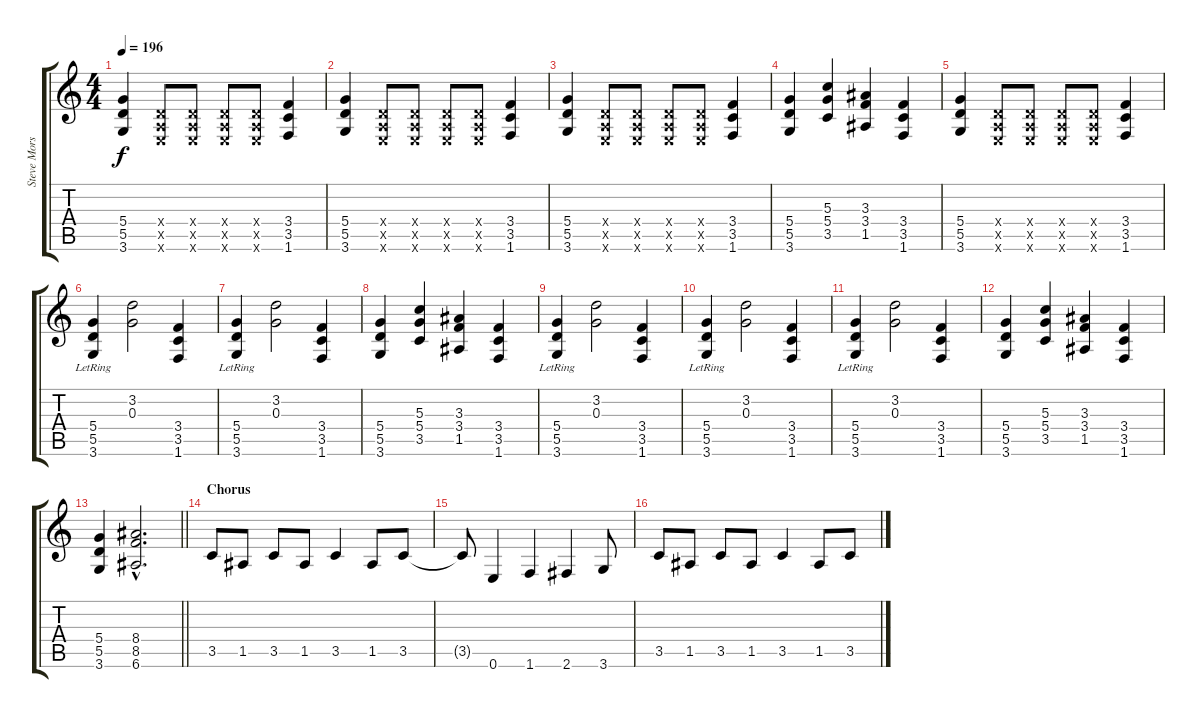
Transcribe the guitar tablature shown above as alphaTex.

\track ("Steve Morse" "Steve Mors") {instrument distortionguitar}
\staff {score tabs}
\tuning (E4 B3 G3 D3 A2 E2) {hide}
\ts (4 4)
\tempo 196
\clef g2
\ks c
(5.4 5.5 3.6).4{dy f} (0.4{x} 0.5{x} 0.6{x}).8 (0.4{x} 0.5{x} 0.6{x}).8 (0.4{x} 0.5{x} 0.6{x}).8 (0.4{x} 0.5{x} 0.6{x}).8 (3.4 3.5 1.6).4 |
(5.4 5.5 3.6).4 (0.4{x} 0.5{x} 0.6{x}).8 (0.4{x} 0.5{x} 0.6{x}).8 (0.4{x} 0.5{x} 0.6{x}).8 (0.4{x} 0.5{x} 0.6{x}).8 (3.4 3.5 1.6).4 |
(5.4 5.5 3.6).4 (0.4{x} 0.5{x} 0.6{x}).8 (0.4{x} 0.5{x} 0.6{x}).8 (0.4{x} 0.5{x} 0.6{x}).8 (0.4{x} 0.5{x} 0.6{x}).8 (3.4 3.5 1.6).4 |
(5.4 5.5 3.6).4 (5.3 5.4 3.5).4 (3.3 3.4 1.5).4 (3.4 3.5 1.6).4 |
(5.4 5.5 3.6).4 (0.4{x} 0.5{x} 0.6{x}).8 (0.4{x} 0.5{x} 0.6{x}).8 (0.4{x} 0.5{x} 0.6{x}).8 (0.4{x} 0.5{x} 0.6{x}).8 (3.4 3.5 1.6).4 |
(5.4{lr} 5.5{lr} 3.6{lr}).4 (3.2 0.3).2 (3.4 3.5 1.6).4 |
(5.4{lr} 5.5{lr} 3.6{lr}).4 (3.2 0.3).2 (3.4 3.5 1.6).4 |
(5.4 5.5 3.6).4 (5.3 5.4 3.5).4 (3.3 3.4 1.5).4 (3.4 3.5 1.6).4 |
(5.4{lr} 5.5{lr} 3.6{lr}).4 (3.2 0.3).2 (3.4 3.5 1.6).4 |
(5.4{lr} 5.5{lr} 3.6{lr}).4 (3.2 0.3).2 (3.4 3.5 1.6).4 |
(5.4{lr} 5.5{lr} 3.6{lr}).4 (3.2 0.3).2 (3.4 3.5 1.6).4 |
(5.4 5.5 3.6).4 (5.3 5.4 3.5).4 (3.3 3.4 1.5).4 (3.4 3.5 1.6).4 |
\barLineRight lightlight
(5.4 5.5 3.6).4 (8.4{hac} 8.5{hac} 6.6{hac}).2{d} |
\section ("" "Chorus")
3.5.8 1.5.8 3.5.8 1.5.8 3.5.4 1.5.8 3.5.8 |
3.5{t}.8 0.6.4 1.6.4 2.6.4 3.6.8 |
3.5.8 1.5.8 3.5.8 1.5.8 3.5.4 1.5.8 3.5.8
